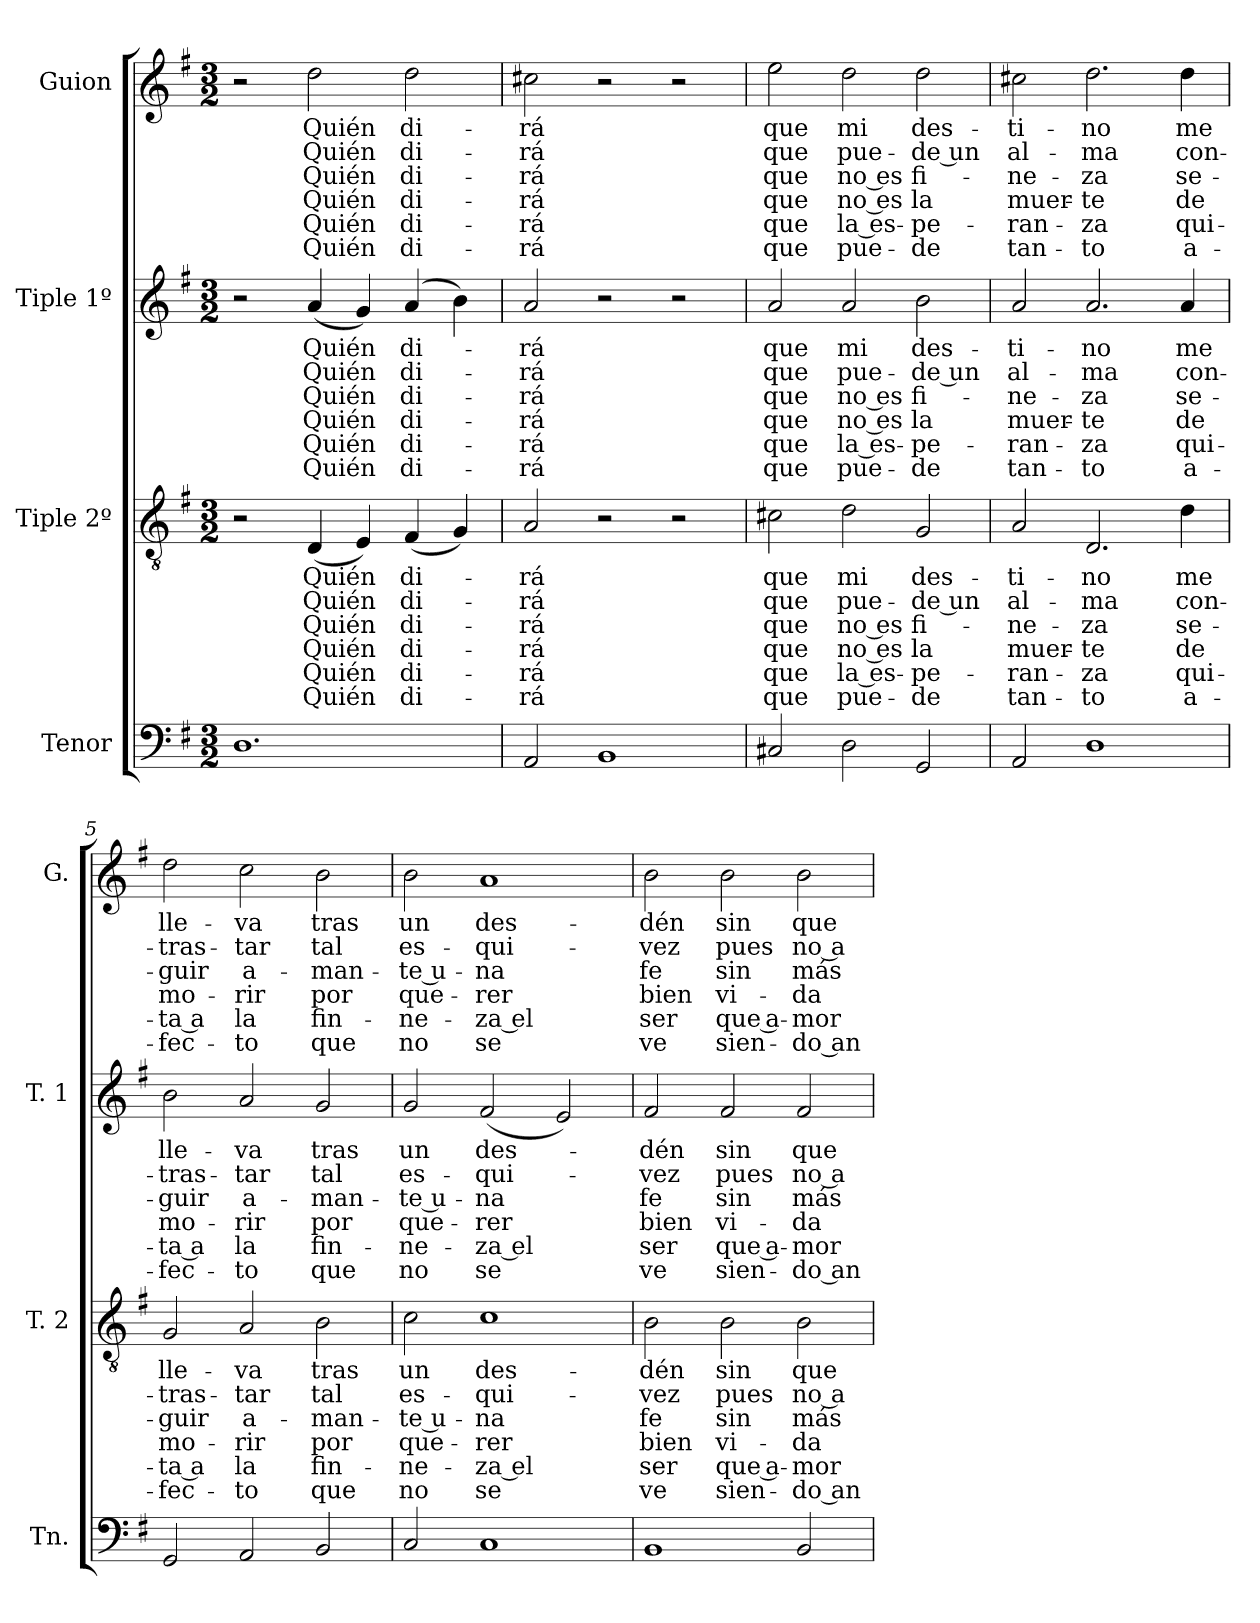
**kern	**kern	**text	**text	**text	**text	**text	**text	**kern	**text	**text	**text	**text	**text	**text	**kern	**text	**text	**text	**text	**text	**text
*part4	*part3	*part3	*part3	*part3	*part3	*part3	*part3	*part2	*part2	*part2	*part2	*part2	*part2	*part2	*part1	*part1	*part1	*part1	*part1	*part1	*part1
*staff4	*staff3	*staff3	*staff3	*staff3	*staff3	*staff3	*staff3	*staff2	*staff2	*staff2	*staff2	*staff2	*staff2	*staff2	*staff1	*staff1	*staff1	*staff1	*staff1	*staff1	*staff1
*I"Tenor	*I"Tiple 2º	*	*	*	*	*	*	*I"Tiple 1º	*	*	*	*	*	*	*I"Guion	*	*	*	*	*	*
*I'Tn.	*I'T. 2	*	*	*	*	*	*	*I'T. 1	*	*	*	*	*	*	*I'G.	*	*	*	*	*	*
*clefF4	*clefGv2	*	*	*	*	*	*	*clefG2	*	*	*	*	*	*	*clefG2	*	*	*	*	*	*
*k[f#]	*k[f#]	*	*	*	*	*	*	*k[f#]	*	*	*	*	*	*	*k[f#]	*	*	*	*	*	*
*M3/2	*M3/2	*	*	*	*	*	*	*M3/2	*	*	*	*	*	*	*M3/2	*	*	*	*	*	*
=1	=1	=1	=1	=1	=1	=1	=1	=1	=1	=1	=1	=1	=1	=1	=1	=1	=1	=1	=1	=1	=1
1.D	2r	.	.	.	.	.	.	2r	.	.	.	.	.	.	2r	.	.	.	.	.	.
.	(4D	Quién	Quién	Quién	Quién	Quién	Quién	(4a	Quién	Quién	Quién	Quién	Quién	Quién	2dd	Quién	Quién	Quién	Quién	Quién	Quién
.	4E)	.	.	.	.	.	.	4g)	.	.	.	.	.	.	.	.	.	.	.	.	.
.	(4F#	di-	di-	di-	di-	di-	di-	(4a	di-	di-	di-	di-	di-	di-	2dd	di-	di-	di-	di-	di-	di-
.	4G)	.	.	.	.	.	.	4b)	.	.	.	.	.	.	.	.	.	.	.	.	.
=2	=2	=2	=2	=2	=2	=2	=2	=2	=2	=2	=2	=2	=2	=2	=2	=2	=2	=2	=2	=2	=2
2AA	2A	-rá	-rá	-rá	-rá	-rá	-rá	2a	-rá	-rá	-rá	-rá	-rá	-rá	2cc#X	-rá	-rá	-rá	-rá	-rá	-rá
1BB	2r	.	.	.	.	.	.	2r	.	.	.	.	.	.	2r	.	.	.	.	.	.
.	2r	.	.	.	.	.	.	2r	.	.	.	.	.	.	2r	.	.	.	.	.	.
=3	=3	=3	=3	=3	=3	=3	=3	=3	=3	=3	=3	=3	=3	=3	=3	=3	=3	=3	=3	=3	=3
2C#X	2c#X	que	que	que	que	que	que	2a	que	que	que	que	que	que	2ee	que	que	que	que	que	que
2D	2d	mi	pue-	no es	no es	la es-	pue-	2a	mi	pue-	no es	no es	la es-	pue-	2dd	mi	pue-	no es	no es	la es-	pue-
2GG	2G	des-	-de un	fi-	la	-pe-	-de	2b	des-	-de un	fi-	la	-pe-	-de	2dd	des-	-de un	fi-	la	-pe-	-de
=4	=4	=4	=4	=4	=4	=4	=4	=4	=4	=4	=4	=4	=4	=4	=4	=4	=4	=4	=4	=4	=4
2AA	2A	-ti-	al-	-ne-	muer-	-ran-	tan-	2a	-ti-	al-	-ne-	muer-	-ran-	tan-	2cc#X	-ti-	al-	-ne-	muer-	-ran-	tan-
1D	2.D	-no	-ma	-za	-te	-za	-to	2.a	-no	-ma	-za	-te	-za	-to	2.dd	-no	-ma	-za	-te	-za	-to
.	4d	me	con-	se-	de	qui-	a-	4a	me	con-	se-	de	qui-	a-	4dd	me	con-	se-	de	qui-	a-
=5	=5	=5	=5	=5	=5	=5	=5	=5	=5	=5	=5	=5	=5	=5	=5	=5	=5	=5	=5	=5	=5
2GG	2G	lle-	-tras-	-guir	mo-	-ta a	-fec-	2b	lle-	-tras-	-guir	mo-	-ta a	-fec-	2dd	lle-	-tras-	-guir	mo-	-ta a	-fec-
2AA	2A	-va	-tar	a-	-rir	la	-to	2a	-va	-tar	a-	-rir	la	-to	2cc	-va	-tar	a-	-rir	la	-to
2BB	2B	tras	tal	-man-	por	fin-	que	2g	tras	tal	-man-	por	fin-	que	2b	tras	tal	-man-	por	fin-	que
=6	=6	=6	=6	=6	=6	=6	=6	=6	=6	=6	=6	=6	=6	=6	=6	=6	=6	=6	=6	=6	=6
2C	2c	un	es-	te u-	que-	-ne-	no	2g	un	es-	te u-	que-	-ne-	no	2b	un	es-	te u-	que-	-ne-	no
1C	1c	des-	-qui-	-na	-rer	-za el	se	(2f#	des-	-qui-	-na	-rer	-za el	se	1a	des-	-qui-	-na	-rer	-za el	se
.	.	.	.	.	.	.	.	2e)	.	.	.	.	.	.	.	.	.	.	.	.	.
=7	=7	=7	=7	=7	=7	=7	=7	=7	=7	=7	=7	=7	=7	=7	=7	=7	=7	=7	=7	=7	=7
1BB	2B	-dén	-vez	fe	bien	ser	ve	2f#	-dén	-vez	fe	bien	ser	ve	2b	-dén	-vez	fe	bien	ser	ve
.	2B	sin	pues	sin	vi-	que a-	sien-	2f#	sin	pues	sin	vi-	que a-	sien-	2b	sin	pues	sin	vi-	que a-	sien-
2BB	2B	que	no a-	más	-da	-mor	do an-	2f#	que	no a-	más	-da	-mor	do an-	2b	que	no a-	más	-da	-mor	do an-
=	=	=	=	=	=	=	=	=	=	=	=	=	=	=	=	=	=	=	=	=	=
*-	*-	*-	*-	*-	*-	*-	*-	*-	*-	*-	*-	*-	*-	*-	*-	*-	*-	*-	*-	*-	*-
